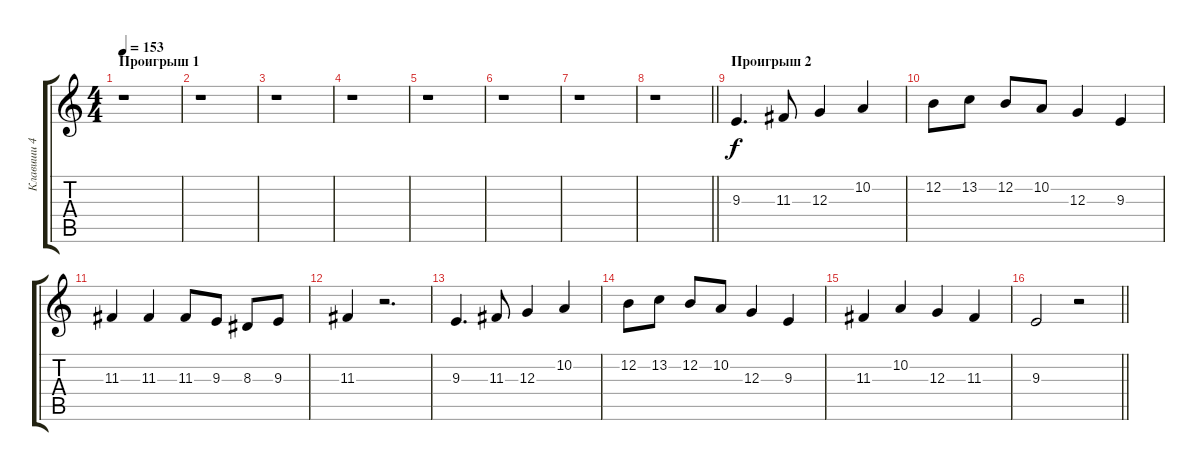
\track ("Клавиши 4" "Клавиши 4") {instrument electricgrandpiano}
\staff {score tabs}
\tuning (E4 B3 G3 D3 A2 E2) {hide}
\ts (4 4)
\section ("" "Проигрыш 1")
\tempo 153
\clef g2
\ks c
r.1{dy f} |
r.1 |
r.1 |
r.1 |
r.1 |
r.1 |
r.1 |
\barLineRight lightlight
r.1 |
\section ("" "Проигрыш 2")
9.3.4{d} 11.3.8 12.3.4 10.2.4 |
12.2.8 13.2.8 12.2.8 10.2.8 12.3.4 9.3.4 |
11.3.4 11.3.4 11.3.8 9.3.8 8.3.8 9.3.8 |
11.3.4 r.2{d} |
9.3.4{d} 11.3.8 12.3.4 10.2.4 |
12.2.8 13.2.8 12.2.8 10.2.8 12.3.4 9.3.4 |
11.3.4 10.2.4 12.3.4 11.3.4 |
\barLineRight lightlight
9.3.2 r.2
